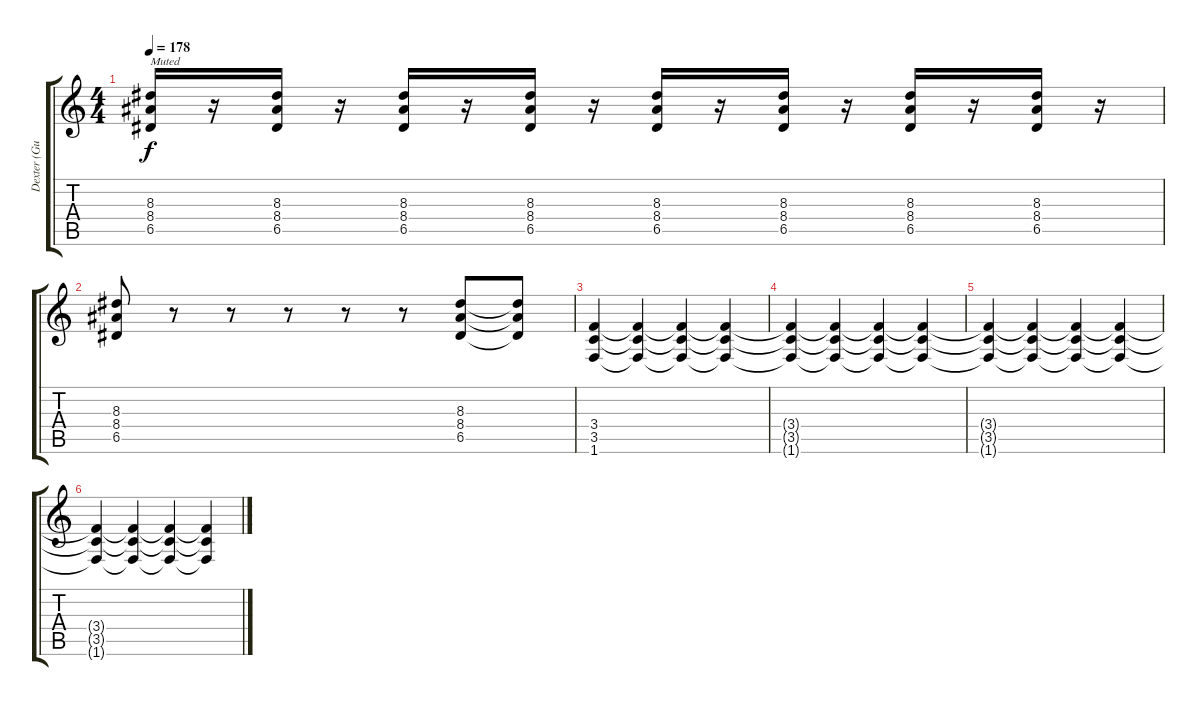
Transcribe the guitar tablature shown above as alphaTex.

\track ("Dexter (Guitar)" "Dexter (Gu") {instrument distortionguitar}
\staff {score tabs}
\tuning (E4 B3 G3 D3 A2 E2) {hide}
\ts (4 4)
\tempo 178
\clef g2
\ks c
(8.3 8.4 6.5).16{txt "Muted" dy f} r.16 (8.3 8.4 6.5).16 r.16 (8.3 8.4 6.5).16 r.16 (8.3 8.4 6.5).16 r.16 (8.3 8.4 6.5).16 r.16 (8.3 8.4 6.5).16 r.16 (8.3 8.4 6.5).16 r.16 (8.3 8.4 6.5).16 r.16 |
(8.3 8.4 6.5).8 r.8 r.8 r.8 r.8 r.8 (8.3 8.4 6.5).8 (8.3{t} 8.4{t} 6.5{t}).8 |
(3.4 3.5 1.6).4{volume 14} (3.4{t} 3.5{t} 1.6{t}).4 (3.4{t} 3.5{t} 1.6{t}).4 (3.4{t} 3.5{t} 1.6{t}).4 |
(3.4{t} 3.5{t} 1.6{t}).4 (3.4{t} 3.5{t} 1.6{t}).4 (3.4{t} 3.5{t} 1.6{t}).4 (3.4{t} 3.5{t} 1.6{t}).4{volume 13} |
(3.4{t} 3.5{t} 1.6{t}).4{volume 12} (3.4{t} 3.5{t} 1.6{t}).4{volume 11} (3.4{t} 3.5{t} 1.6{t}).4{volume 10} (3.4{t} 3.5{t} 1.6{t}).4{volume 9} |
(3.4{t} 3.5{t} 1.6{t}).4{volume 8} (3.4{t} 3.5{t} 1.6{t}).4{volume 7} (3.4{t} 3.5{t} 1.6{t}).4{volume 5} (3.4{t} 3.5{t} 1.6{t}).4{volume 4}
